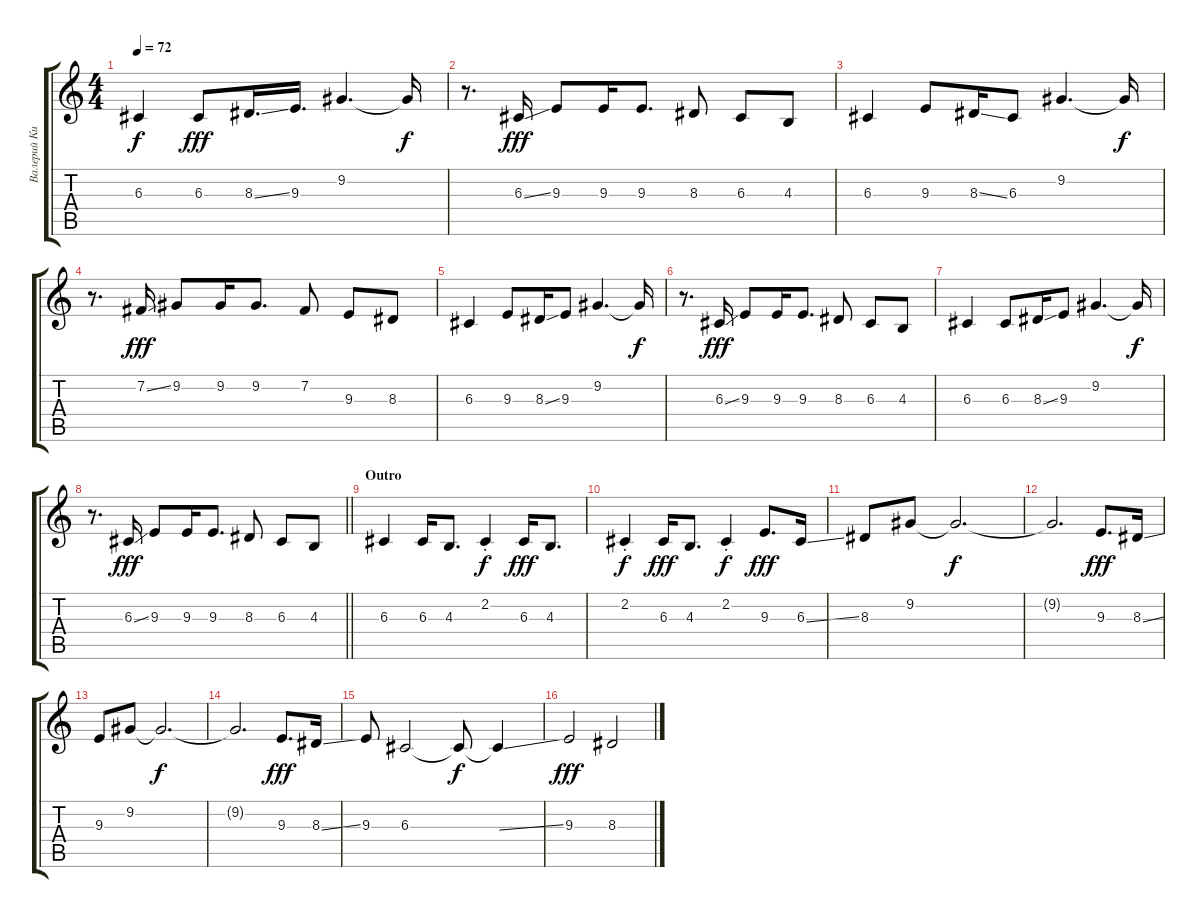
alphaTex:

\track ("Валерий Кипелов (Vocal)" "Валерий Ки") {instrument tuba}
\staff {score tabs}
\tuning (E4 B3 G3 D3 A2 E2) {hide}
\ts (4 4)
\section ("" "")
\tempo 72
\clef g2
\ks c
6.3.4{dy f} 6.3.8{dy fff} 8.3{ss}.16{d} 9.3.16{d} 9.2.4{d} 9.2{t}.16{dy f} |
r.8{d} 6.3{ss}.16{dy fff} 9.3.8 9.3.16 9.3.8{d} 8.3.8 6.3.8 4.3.8 |
6.3.4 9.3.8 8.3{ss}.16 6.3.8 9.2.4{d} 9.2{t}.16{dy f} |
r.8{d} 7.2{ss}.16{dy fff} 9.2.8 9.2.16 9.2.8{d} 7.2.8 9.3.8 8.3.8 |
6.3.4 9.3.8 8.3{ss}.16 9.3.8 9.2.4{d} 9.2{t}.16{dy f} |
r.8{d} 6.3{ss}.16{dy fff} 9.3.8 9.3.16 9.3.8{d} 8.3.8 6.3.8 4.3.8 |
6.3.4 6.3.8 8.3{ss}.16 9.3.8 9.2.4{d} 9.2{t}.16{dy f} |
\barLineRight lightlight
r.8{d} 6.3{ss}.16{dy fff} 9.3.8 9.3.16 9.3.8{d} 8.3.8 6.3.8 4.3.8 |
\section ("" "Outro")
6.3.4 6.3.16{volume 13 balance 13} 4.3.8{d} 2.2{st}.4{dy f} 6.3.16{dy fff volume 10 balance 3} 4.3.8{d} |
2.2{st}.4{dy f} 6.3.16{dy fff volume 7 balance 13} 4.3.8{d} 2.2{st}.4{dy f} 9.3.8{d dy fff volume 16 balance 8} 6.3{ss}.16 |
8.3.8 9.2.8 9.2{t}.2{d dy f} |
9.2{t}.2{d} 9.3.8{d dy fff} 8.3{ss}.16 |
9.3.8 9.2.8 9.2{t}.2{d dy f} |
9.2{t}.2{d} 9.3.8{d dy fff} 8.3{ss}.16 |
9.3.8 6.3.2 6.3{t}.8{dy f} 6.3{ss t}.4 |
9.3.2{dy fff} 8.3.2
